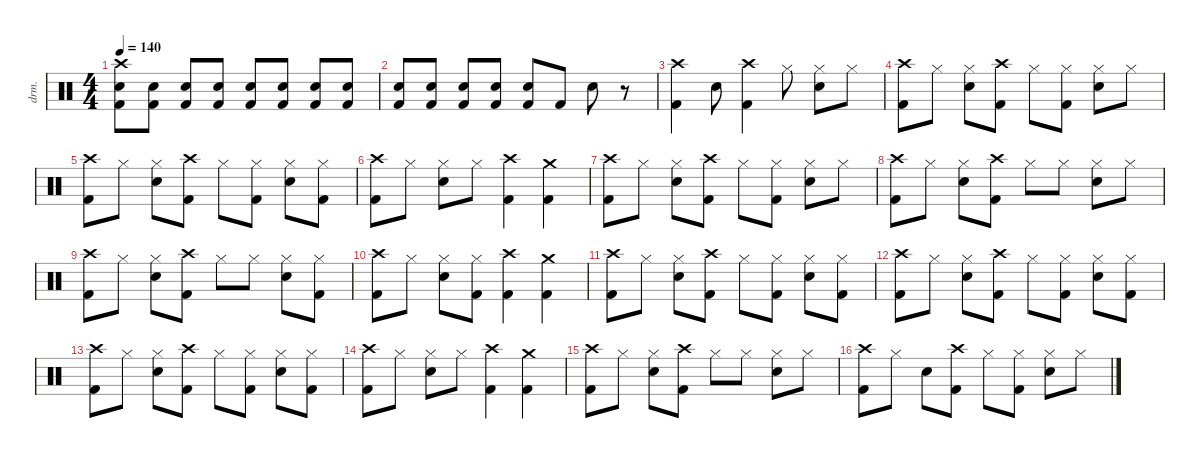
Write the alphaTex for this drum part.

\defaultSystemsLayout 4
\hideDynamics
\bracketExtendMode nobrackets
\otherSystemsTrackNameOrientation horizontal
\track ("Drums (Steven)" "drm.") {instrument percussion}
\staff {score}
\articulation defaults
\ts (4 4)
\tempo 140
\clef neutral
\ks c
("Kick (hit) 2" "Snare (hit) 2" "Crash high (hit)").8{dy p} ("Kick (hit) 2" "Snare (hit) 2").8 ("Kick (hit) 2" "Snare (hit) 2").8 ("Kick (hit) 2" "Snare (hit) 2").8 ("Kick (hit) 2" "Snare (hit) 2").8{dy mp} ("Kick (hit) 2" "Snare (hit) 2").8{dy p} ("Kick (hit) 2" "Snare (hit) 2").8{dy mp} ("Kick (hit) 2" "Snare (hit) 2").8 |
("Kick (hit) 2" "Snare (hit) 2").8 ("Kick (hit) 2" "Snare (hit) 2").8{dy mf} ("Kick (hit) 2" "Snare (hit) 2").8{dy f} ("Kick (hit) 2" "Snare (hit) 2").8 ("Kick (hit) 2" "Snare (hit) 2").8 "Kick (hit) 2".8 "Snare (hit) 2".8{dy fff} r.8 |
("Kick (hit) 2" "Crash high (hit)").4{dy f} "Snare (hit) 2".8{dy fff} ("Kick (hit) 2" "Crash high (hit)").4{dy mf} "Hi-Hat (closed)".8 ("Hi-Hat (closed)" "Snare (hit) 2").8{dy mp} "Hi-Hat (closed)".8{dy mf} |
("Kick (hit) 2" "Crash high (hit)").8 "Hi-Hat (closed)".8 ("Hi-Hat (closed)" "Snare (hit) 2").8 ("Kick (hit) 2" "Crash high (hit)").8 "Hi-Hat (closed)".8 ("Kick (hit) 2" "Hi-Hat (closed)").8 ("Hi-Hat (closed)" "Snare (hit) 2").8{dy mp} "Hi-Hat (closed)".8 |
("Kick (hit) 2" "Crash high (hit)").8{dy mf} "Hi-Hat (closed)".8 ("Hi-Hat (closed)" "Snare (hit) 2").8 ("Kick (hit) 2" "Crash high (hit)").8 "Hi-Hat (closed)".8{dy mp} ("Kick (hit) 2" "Hi-Hat (closed)").8{dy f} ("Hi-Hat (closed)" "Snare (hit) 2").8{dy mp} ("Kick (hit) 2" "Hi-Hat (closed)").8{dy f} |
("Kick (hit) 2" "Crash high (hit)").8{dy mf} "Hi-Hat (closed)".8 ("Hi-Hat (closed)" "Snare (hit) 2").8{dy mp} "Hi-Hat (closed)".8 ("Kick (hit) 2" "Crash high (hit)").4{dy f} ("Kick (hit) 2" "Crash medium (hit)").4{dy mf} |
("Kick (hit) 2" "Crash high (hit)").8 "Hi-Hat (closed)".8{dy mp} ("Hi-Hat (closed)" "Snare (hit) 2").8{dy mf} ("Kick (hit) 2" "Crash high (hit)").8{dy f} "Hi-Hat (closed)".8{dy mf} ("Kick (hit) 2" "Hi-Hat (closed)").8 ("Hi-Hat (closed)" "Snare (hit) 2").8{dy mp} "Hi-Hat (closed)".8{dy mf} |
("Kick (hit) 2" "Crash high (hit)").8 "Hi-Hat (closed)".8 ("Hi-Hat (closed)" "Snare (hit) 2").8 ("Kick (hit) 2" "Crash high (hit)").8 "Hi-Hat (closed)".8 "Hi-Hat (closed)".8{dy mp} ("Hi-Hat (closed)" "Snare (hit) 2").8{dy mf} "Hi-Hat (closed)".8{dy mp} |
("Kick (hit) 2" "Crash high (hit)").8{dy f} "Hi-Hat (closed)".8{dy mp} ("Hi-Hat (closed)" "Snare (hit) 2").8{dy mf} ("Kick (hit) 2" "Crash high (hit)").8{dy f} "Hi-Hat (closed)".8{dy mp} "Hi-Hat (closed)".8{dy mf} ("Hi-Hat (closed)" "Snare (hit) 2").8 ("Kick (hit) 2" "Hi-Hat (closed)").8{dy f} |
("Kick (hit) 2" "Crash high (hit)").8{dy mf} "Hi-Hat (closed)".8 ("Hi-Hat (closed)" "Snare (hit) 2").8 ("Kick (hit) 2" "Hi-Hat (closed)").8{dy f} ("Kick (hit) 2" "Crash high (hit)").4{dy mf} ("Kick (hit) 2" "Crash medium (hit)").4 |
("Kick (hit) 2" "Crash high (hit)").8 "Hi-Hat (closed)".8{dy mp} ("Hi-Hat (closed)" "Snare (hit) 2").8{dy mf} ("Kick (hit) 2" "Crash high (hit)").8 "Hi-Hat (closed)".8 ("Kick (hit) 2" "Hi-Hat (closed)").8{dy f} ("Hi-Hat (closed)" "Snare (hit) 2").8{dy mf} ("Kick (hit) 2" "Hi-Hat (closed)").8 |
("Kick (hit) 2" "Crash high (hit)").8 "Hi-Hat (closed)".8{dy mp} ("Hi-Hat (closed)" "Snare (hit) 2").8 ("Kick (hit) 2" "Crash high (hit)").8{dy f} "Hi-Hat (closed)".8{dy mp} ("Kick (hit) 2" "Hi-Hat (closed)").8{dy f} ("Hi-Hat (closed)" "Snare (hit) 2").8{dy mp} ("Kick (hit) 2" "Hi-Hat (closed)").8{dy mf} |
("Kick (hit) 2" "Crash high (hit)").8{dy f} "Hi-Hat (closed)".8{dy mp} ("Hi-Hat (closed)" "Snare (hit) 2").8 ("Kick (hit) 2" "Crash high (hit)").8{dy f} "Hi-Hat (closed)".8{dy mp} ("Kick (hit) 2" "Hi-Hat (closed)").8{dy mf} ("Hi-Hat (closed)" "Snare (hit) 2").8 ("Kick (hit) 2" "Hi-Hat (closed)").8{dy f} |
("Kick (hit) 2" "Crash high (hit)").8{dy mf} "Hi-Hat (closed)".8{dy mp} ("Hi-Hat (closed)" "Snare (hit) 2").8 "Hi-Hat (closed)".8 ("Kick (hit) 2" "Crash high (hit)").4{dy mf} ("Kick (hit) 2" "Crash medium (hit)").4 |
("Kick (hit) 2" "Crash high (hit)").8{dy f} "Hi-Hat (closed)".8{dy mp} ("Hi-Hat (closed)" "Snare (hit) 2").8 ("Kick (hit) 2" "Crash high (hit)").8{dy mf} "Hi-Hat (closed)".8{dy mp} "Hi-Hat (closed)".8 ("Hi-Hat (closed)" "Snare (hit) 2").8{dy mf} "Hi-Hat (closed)".8{dy mp} |
("Kick (hit) 2" "Crash high (hit)").8{dy mf} "Hi-Hat (closed)".8{dy mp} "Snare (hit) 2".8{dy fff} ("Kick (hit) 2" "Crash high (hit)").8{dy f} "Hi-Hat (closed)".8{dy mp} ("Kick (hit) 2" "Hi-Hat (closed)").8{dy mf} ("Hi-Hat (closed)" "Snare (hit) 2").8{dy mp} "Hi-Hat (closed)".8
